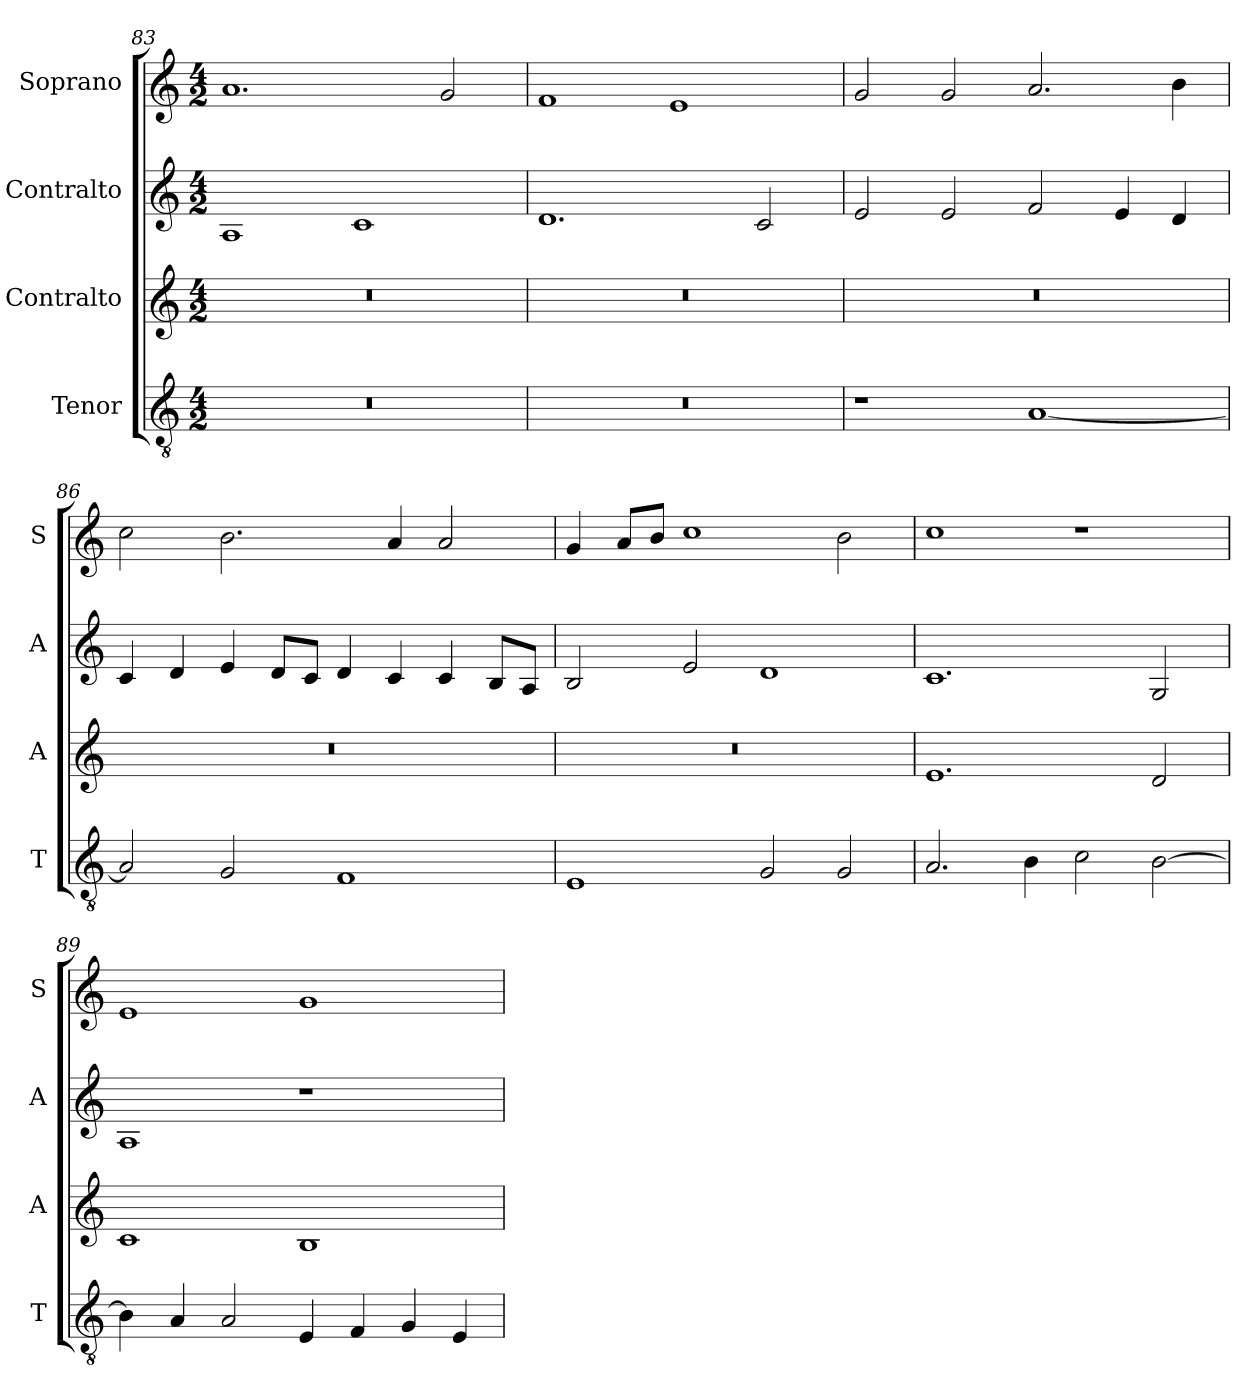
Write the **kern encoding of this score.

**kern	**kern	**kern	**kern
*part4	*part3	*part2	*part1
*staff4	*staff3	*staff2	*staff1
*I"Tenor	*I"Contralto	*I"Contralto	*I"Soprano
*I'T	*I'A	*I'A	*I'S
*clefGv2	*clefG2	*clefG2	*clefG2
*k[]	*k[]	*k[]	*k[]
*E:phr	*E:phr	*E:phr	*E:phr
*M4/2	*M4/2	*M4/2	*M4/2
=83	=83	=83	=83
0r	0r	1A	1.a
.	.	1c	.
.	.	.	2g
=84	=84	=84	=84
0r	0r	1.d	1f
.	.	.	1e
.	.	2c	.
=85	=85	=85	=85
1r	0r	2e	2g
.	.	2e	2g
[1A	.	2f	2.a
.	.	4e	.
.	.	4d	4b
=86	=86	=86	=86
2A]	0r	4c	2cc
.	.	4d	.
2G	.	4e	2.b
.	.	8d/L	.
.	.	8c/J	.
1F	.	4d	.
.	.	4c	4a
.	.	4c	2a
.	.	8B/L	.
.	.	8A/J	.
=87	=87	=87	=87
1E	0r	2B	4g
.	.	.	8a/L
.	.	.	8b/J
.	.	2e	1cc
2G	.	1d	.
2G	.	.	2b
=88	=88	=88	=88
2.A	1.e	1.c	1cc
4B	.	.	.
2c	.	.	1r
[2B	2d	2G	.
=89	=89	=89	=89
4B]	1c	1A	1e
4A	.	.	.
2A	.	.	.
4E	1B	1r	1g
4F	.	.	.
4G	.	.	.
4E	.	.	.
=	=	=	=
*-	*-	*-	*-
